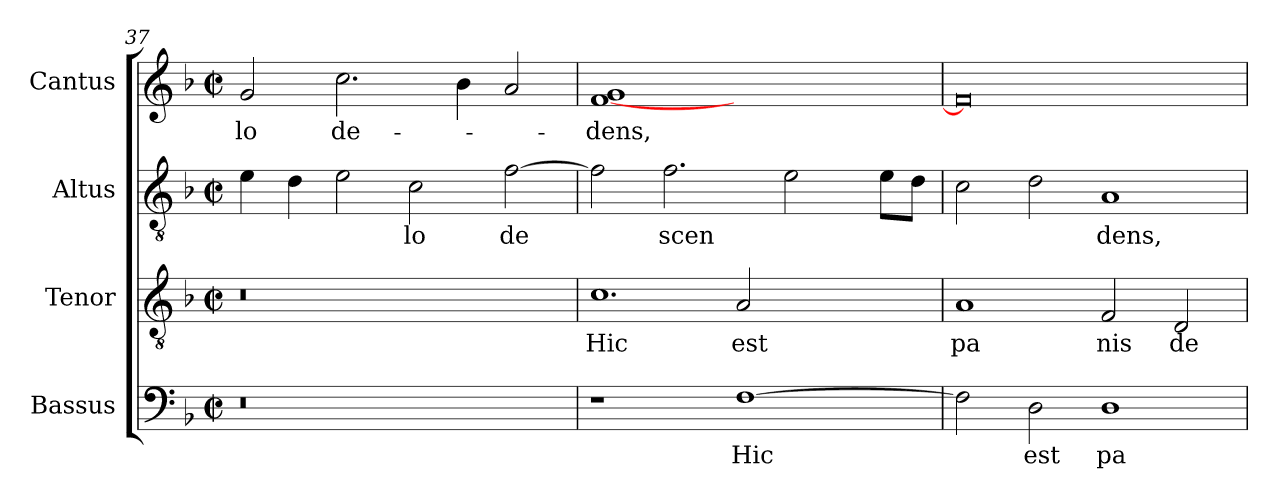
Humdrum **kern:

**kern	**text	**kern	**text	**kern	**text	**kern	**text
*part4	*part4	*part3	*part3	*part2	*part2	*part1	*part1
*staff4	*staff4	*staff3	*staff3	*staff2	*staff2	*staff1	*staff1
*I"Bassus	*	*I"Tenor	*	*I"Altus	*	*I"Cantus	*
*clefF4	*	*clefGv2	*	*clefGv2	*	*clefG2	*
*k[b-]	*	*k[b-]	*	*k[b-]	*	*k[b-]	*
*F:	*	*F:	*	*F:	*	*F:	*
*M2/2	*	*M2/2	*	*M2/2	*	*M2/2	*
*met(c|)	*	*met(c|)	*	*met(c|)	*	*met(c|)	*
=37	=37	=37	=37	=37	=37	=37	=37
!	!	!	!	!	!	!	!LO:LY:b:cj
0r	.	0r	.	4e\	.	2g/	-lo
.	.	.	.	4d\	.	.	.
!	!	!	!	!	!	!	!LO:LY:b:cj
.	.	.	.	2e\	.	2.cc\	de-
!	!	!	!	!	!LO:LY:b:cj	!	!
.	.	.	.	2c\	lo	.	.
.	.	.	.	.	.	4b-\	.
!	!	!	!	!	!LO:LY:b:cj	!	!
.	.	.	.	[>2f\	de	2a/	.
=38	=38	=38	=38	=38	=38	=38	=38
!	!	!LO:N:vis=1.	!LO:LY:b:cj	!	!	!	!LO:LY:b
1r	.	1c	Hic	2f\]	.	1g [<1f	-dens,
!	!	!	!	!	!LO:LY:b	!	!
.	.	.	.	2.f\	scen	.	.
!	!LO:LY:b:cj	!	!LO:LY:b:cj	!	!	!	!
[>1F	Hic	2A/	est	.	.	1ryy	.
.	.	.	.	2e\	.	.	.
.	.	2ryy	.	.	.	.	.
.	.	.	.	8e\L	.	.	.
.	.	.	.	8d\J	.	.	.
=39	=39	=39	=39	=39	=39	=39	=39
!	!	!	!LO:LY:b:cj	!	!	!	!
2F\]	.	1A	pa	2c\	.	0f]	.
!	!LO:LY:b:cj	!	!	!	!	!	!
2D\	est	.	.	2d\	.	.	.
!	!LO:LY:b:cj	!	!LO:LY:b:cj	!	!LO:LY:b:cj	!	!
1D	pa	2F/	nis	1A	dens,	.	.
!	!	!	!LO:LY:b:cj	!	!	!	!
.	.	2D/	de	.	.	.	.
=	=	=	=	=	=	=	=
*-	*-	*-	*-	*-	*-	*-	*-
